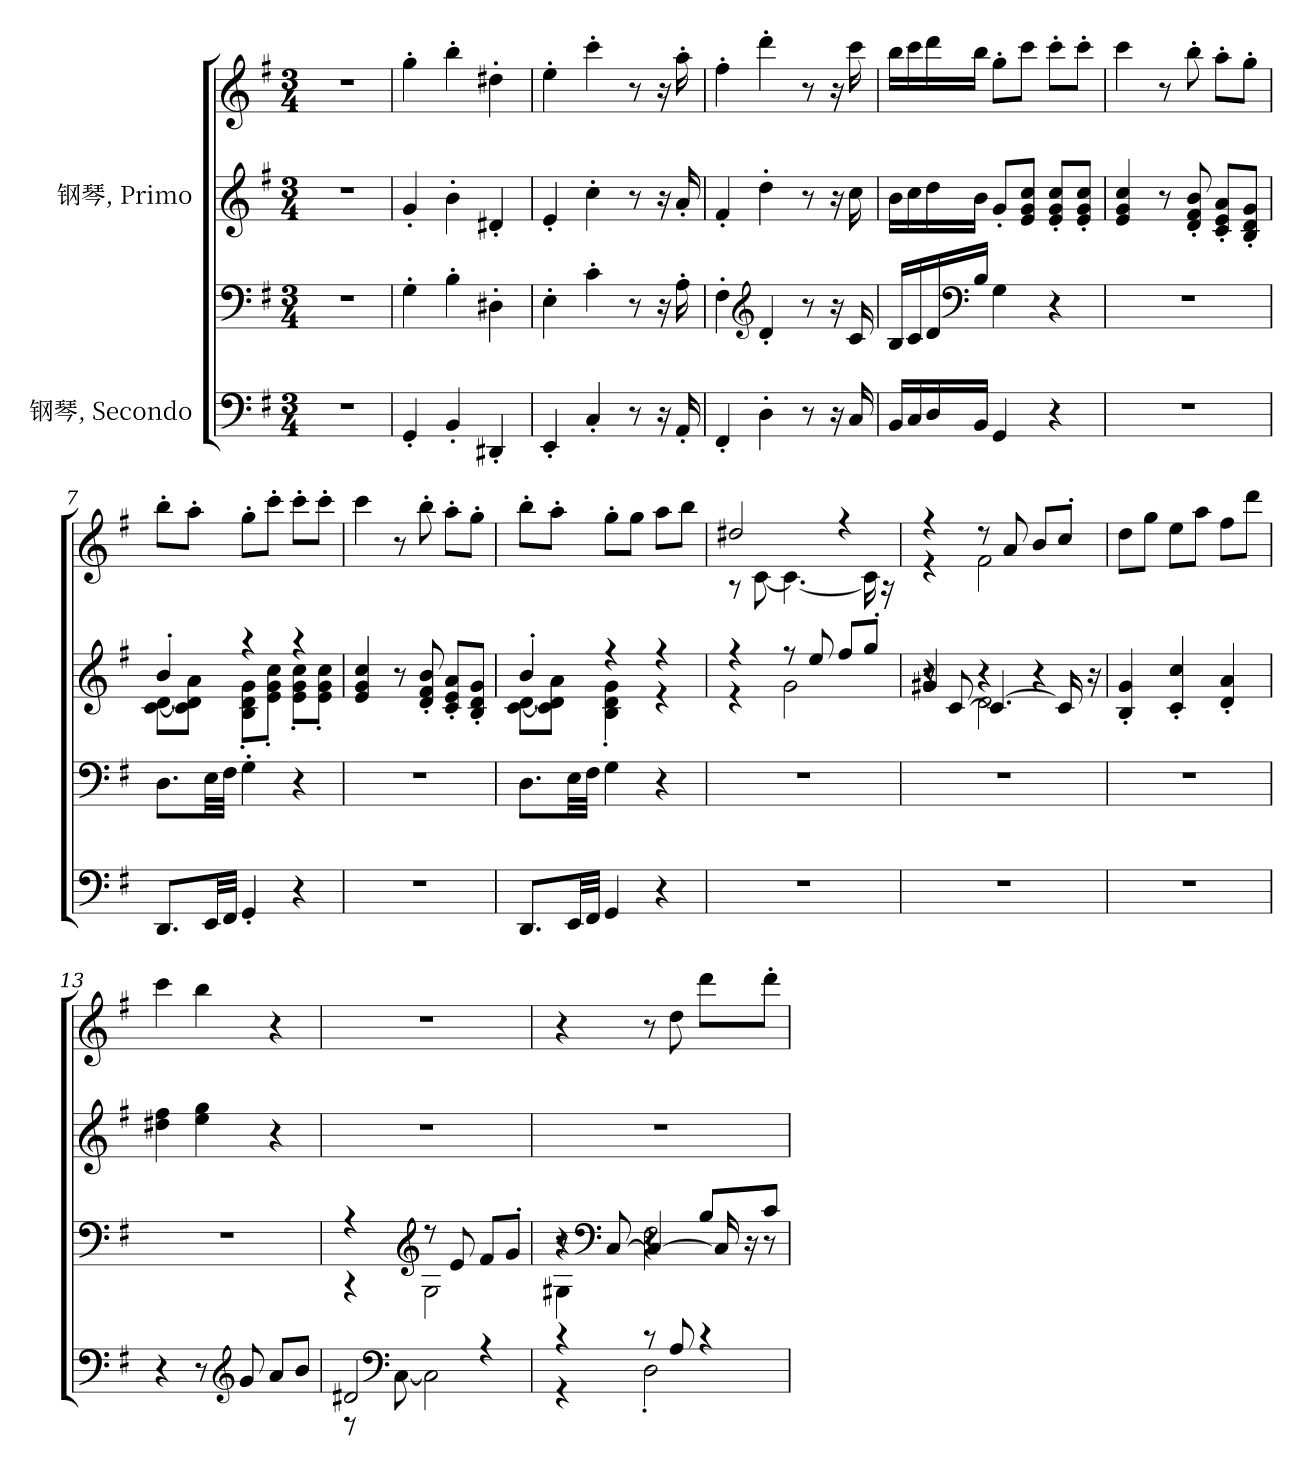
**kern	**kern	**kern	**kern
*part2	*part2	*part1	*part1
*staff4	*staff3	*staff2	*staff1
*I"钢琴, Secondo	*	*I"钢琴, Primo	*
*clefF4	*clefF4	*clefG2	*clefG2
*k[f#]	*k[f#]	*k[f#]	*k[f#]
*M3/4	*M3/4	*M3/4	*M3/4
*MM110	*MM110	*MM110	*MM110
=1	=1	=1	=1
2.r	2.r	2.r	2.r
=2	=2	=2	=2
4GG'/	4G'\	4g'/	4gg'\
4BB'/	4B'\	4b'\	4bb'\
4DD#X'/	4D#X'\	4d#X'/	4dd#X'\
=3	=3	=3	=3
4EE'/	4E'\	4e'/	4ee'\
4C'/	4c'\	4cc'\	4ccc'\
8r	8r	8r	8r
16r	16r	16r	16r
16AA'/	16A'\	16a'/	16aa'\
=4	=4	=4	=4
4FF#'/	4F#'\	4f#'/	4ff#'\
*	*clefG2	*	*
4D'\	4d'/	4dd'\	4ddd'\
8r	8r	8r	8r
16r	16r	16r	16r
16C/	16c/	16cc\	16ccc\
=5	=5	=5	=5
16BB/LL	16B/LL	16b\LL	16bb\LL
16C/	16c/	16cc\	16ccc\
16D/	16d/	16dd\	16ddd\
*	*clefF4	*	*
16BB/JJ	16B/JJ	16b\JJ	16bb\JJ
4GG/	4G\	8g'/L	8gg'\L
.	.	8e/ 8g/ 8cc/J	8ccc\J
4r	4r	8e/' 8g/' 8cc/'L	8ccc'\L
.	.	8e/' 8g/' 8cc/'J	8ccc'\J
!!LO:LB:g=z
=6	=6	=6	=6
2.r	2.r	4e/ 4g/ 4cc/	4ccc\
.	.	8r	8r
.	.	8d/' 8f#/' 8b/'	8bb'\
.	.	8c/' 8e/' 8a/'L	8aa'\L
.	.	8B/' 8d/' 8g/'J	8gg'\J
=7	=7	=7	=7
*	*	*^	*
8.DD/L	8.D\L	4b'/	[8c\ [8d\L	8bb'\L
.	.	.	8c\] 8d\] 8a\J	8aa'\J
32EE/LL	32E\LL	.	.	.
32FF#/JJJ	32F#\JJJ	.	.	.
4GG'/	4G'\	4r	8B\' 8d\' 8g\'L	8gg'\L
.	.	.	8e\' 8g\' 8cc\'J	8ccc'\J
4r	4r	4r	8e\' 8g\' 8cc\'L	8ccc'\L
.	.	.	8e\' 8g\' 8cc\'J	8ccc'\J
*	*	*v	*v	*
=8	=8	=8	=8
2.r	2.r	4e/ 4g/ 4cc/	4ccc\
.	.	8r	8r
.	.	8d/' 8f#/' 8b/'	8bb'\
.	.	8c/' 8e/' 8a/'L	8aa'\L
.	.	8B/' 8d/' 8g/'J	8gg'\J
=9	=9	=9	=9
*	*	*^	*
8.DD/L	8.D\L	4b'/	[8c\ [8d\L	8bb'\L
.	.	.	8c\] 8d\] 8a\J	8aa'\J
32EE/LL	32E\LL	.	.	.
32FF#/JJJ	32F#\JJJ	.	.	.
4GG/	4G\	4r	4B\' 4d\' 4g\'	8gg'\L
.	.	.	.	8gg\J
4r	4r	4r	4r	8aa\L
.	.	.	.	8bb\J
=10	=10	=10	=10	=10
*	*	*	*	*^
2.r	2.r	4r	4r	2dd#X/	8r
.	.	.	.	.	[8c\
.	.	8r	2g\	.	4.c\_
.	.	8ee/	.	.	.
.	.	8ff#/L	.	4r	.
.	.	8gg'/J	.	.	16c\]
.	.	.	.	.	16r
!!LO:LB:g=z	!!
=11	=11	=11	=11	=11	=11
*	*	*	*^	*	*
2.r	2.r	4g#X/	4r	8r	4r	4r
.	.	.	.	[8c/	.	.
.	.	4r	2d\	4.c/_	8r	2f#\
.	.	.	.	.	8a/	.
.	.	4r	.	.	8b/L	.
.	.	.	.	16c/]	8cc'/J	.
.	.	.	.	16r	.	.
*	*	*v	*v	*v	*	*
*	*	*	*v	*v
=12	=12	=12	=12
2.r	2.r	4B/' 4g/'	8dd\L
.	.	.	8gg\J
.	.	4c/' 4cc/'	8ee\L
.	.	.	8aa\J
.	.	4d/' 4a/'	8ff#\L
.	.	.	8ddd\J
=13	=13	=13	=13
4r	2.r	4dd#X\ 4ff#\	4ccc\
8r	.	4ee\ 4gg\	4bb\
*clefG2	*	*	*
8g/	.	.	.
8a/L	.	4r	4r
8b/J	.	.	.
=14	=14	=14	=14
*^	*^	*	*
2d#X/	8r	4r	4r	2.r	2.r
*clefF4	*	*	*	*	*
.	[8C\	.	.	.	.
*	*	*clefG2	*	*	*
.	2C\]	8r	2G\	.	.
.	.	8e/	.	.	.
4r	.	8f#/L	.	.	.
.	.	8g'/J	.	.	.
!!LO:PB:g=z
=15	=15	=15	=15	=15	=15
*	*	*	*^	*	*
4r	4r	4r	4G#X\	8r	2.r	4r
*	*	*clefF4	*	*	*	*
.	.	.	.	[8C/	.	.
8r	2D'\	4r	2F#\	4C/_	.	8r
8A/	.	.	.	.	.	8dd\
4r	.	8B/L	.	16C/]	.	8ddd\L
.	.	.	.	16r	.	.
.	.	8c/J	.	8r	.	8ddd'\J
*v	*v	*	*	*	*	*
*	*v	*v	*v	*	*
=	=	=	=
*-	*-	*-	*-
